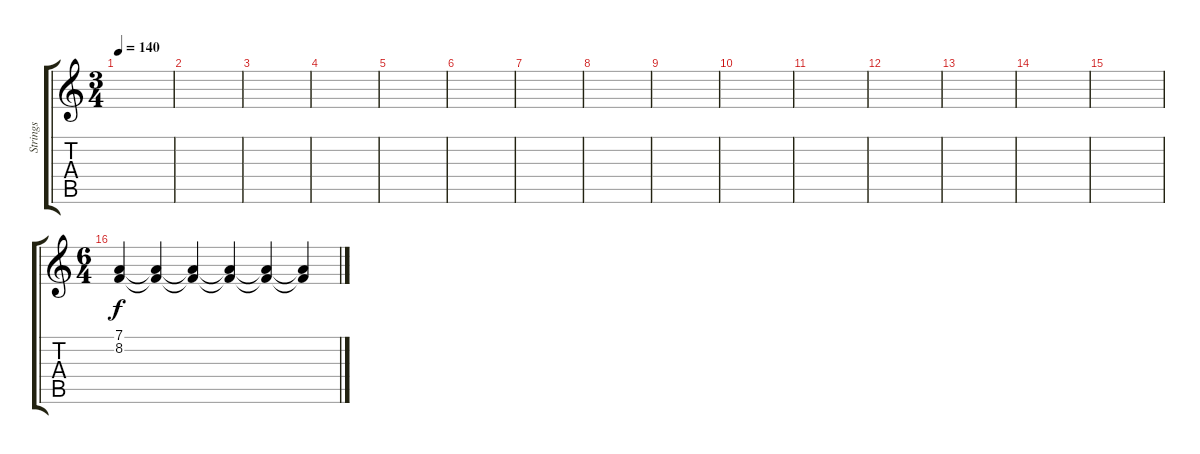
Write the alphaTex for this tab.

\track ("Strings" "Strings") {instrument stringensemble1}
\staff {score tabs}
\tuning (D4 A3 F3 C3 G2 D2) {hide}
\ts (3 4)
\tempo 140
\clef g2
\ks c
|
|
|
|
|
|
|
|
|
|
|
|
|
|
|
\ts (6 4)
(7.1 8.2).4 (7.1{t} 8.2{t}).4{dy f} (7.1{t} 8.2{t}).4 (7.1{t} 8.2{t}).4 (7.1{t} 8.2{t}).4 (7.1{t} 8.2{t}).4
